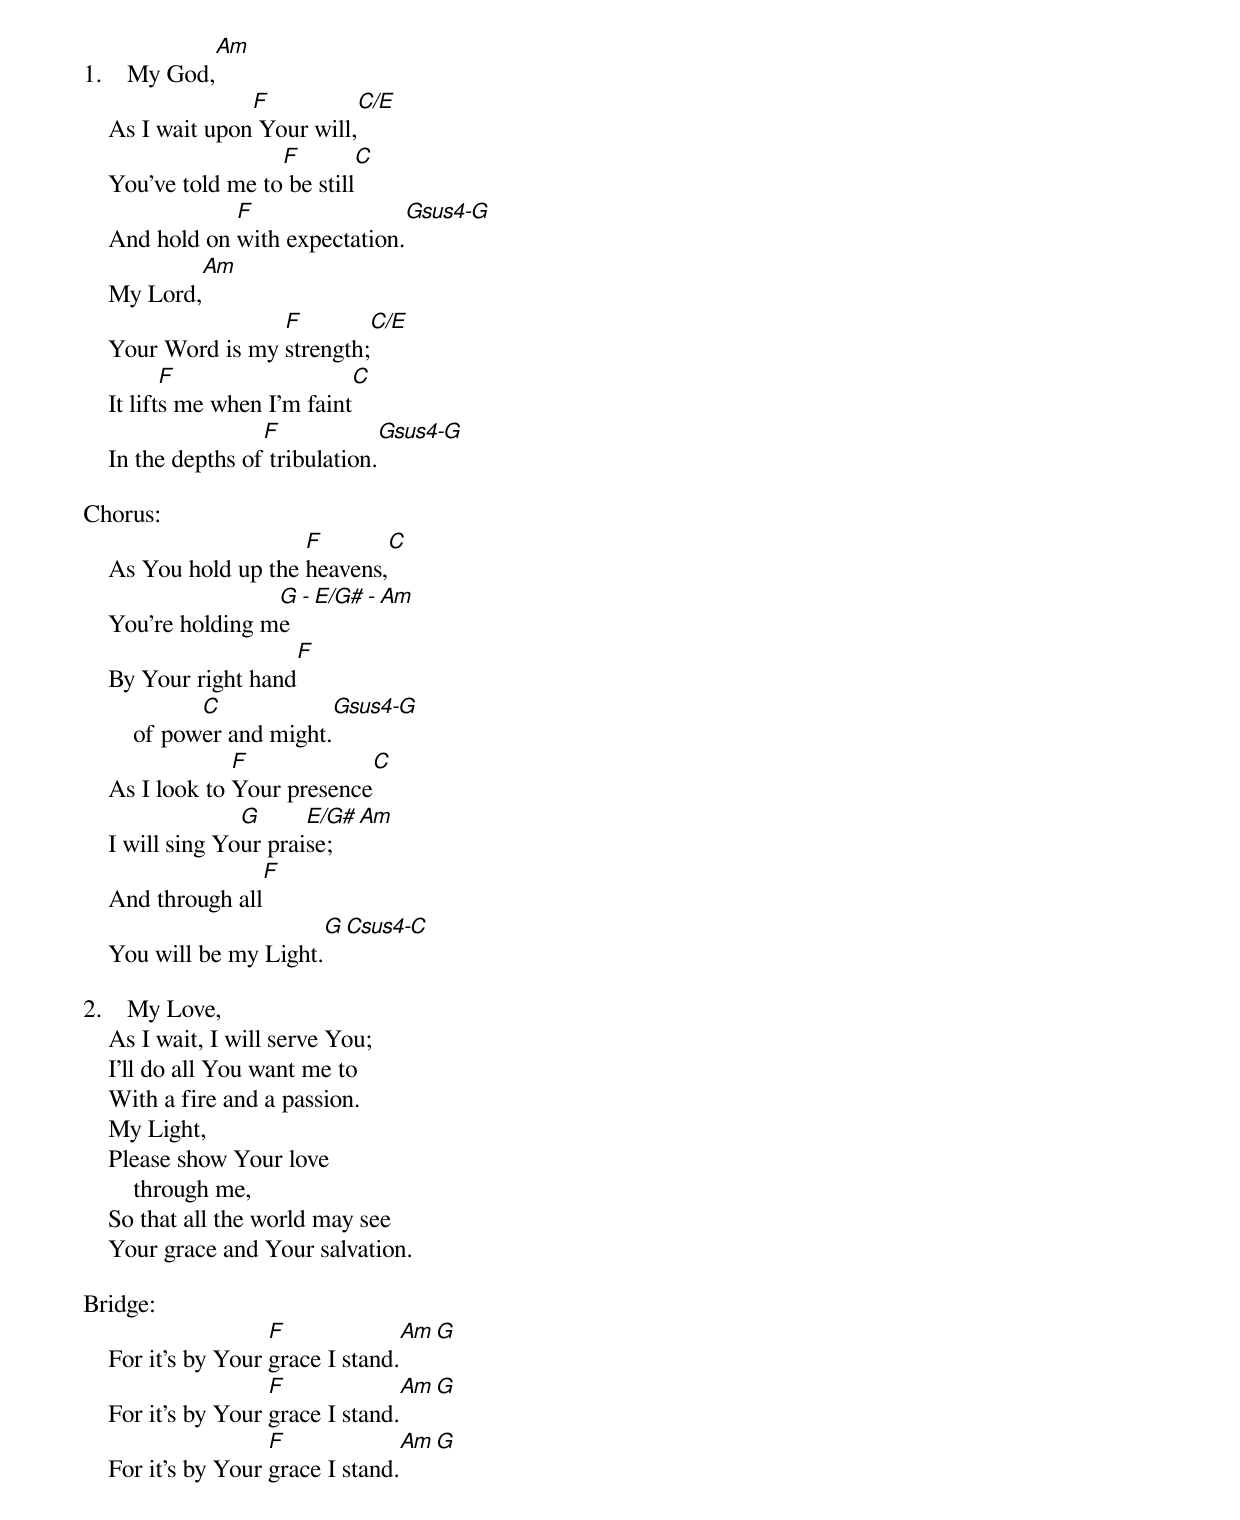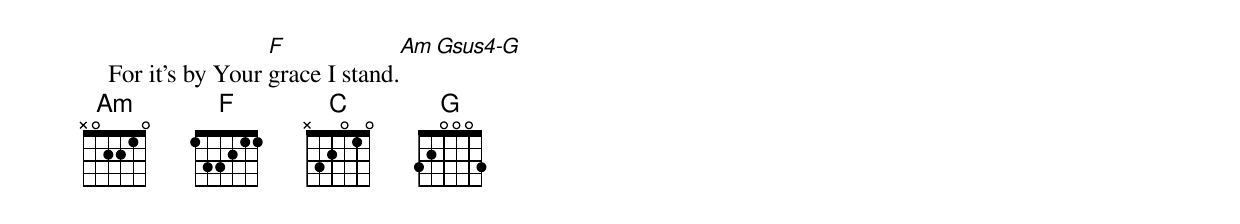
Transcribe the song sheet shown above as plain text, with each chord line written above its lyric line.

              Am
1.    My God,
                  F                          C/E
    As I wait upon Your will,
                     F                         C
    You've told me to be still
                F                                 Gsus4-G
    And hold on with expectation.
              Am
    My Lord,
                    F                      C/E
    Your Word is my strength;
           F                                  C
    It lifts me when I'm faint
                    F                         Gsus4-G
    In the depths of tribulation.

Chorus:
                       F                      C
    As You hold up the heavens,
                    G - E/G# - Am
    You're holding me
                         F
    By Your right hand
              C                  Gsus4-G
        of power and might.
                 F                         C
    As I look to Your presence
                  G      E/G#    Am
    I will sing Your praise;
                                F
    And through all
                         G         Csus4-C
    You will be my Light.

2.    My Love,
    As I wait, I will serve You;
    I'll do all You want me to
    With a fire and a passion.
    My Light,
    Please show Your love
        through me,
    So that all the world may see
    Your grace and Your salvation.

Bridge:
                     F                Am         G
    For it's by Your grace I stand.
                     F                Am         G
    For it’s by Your grace I stand.
                     F               Am          G
    For it’s by Your grace I stand.
                     F               Am          Gsus4-G
    For it’s by Your grace I stand.
